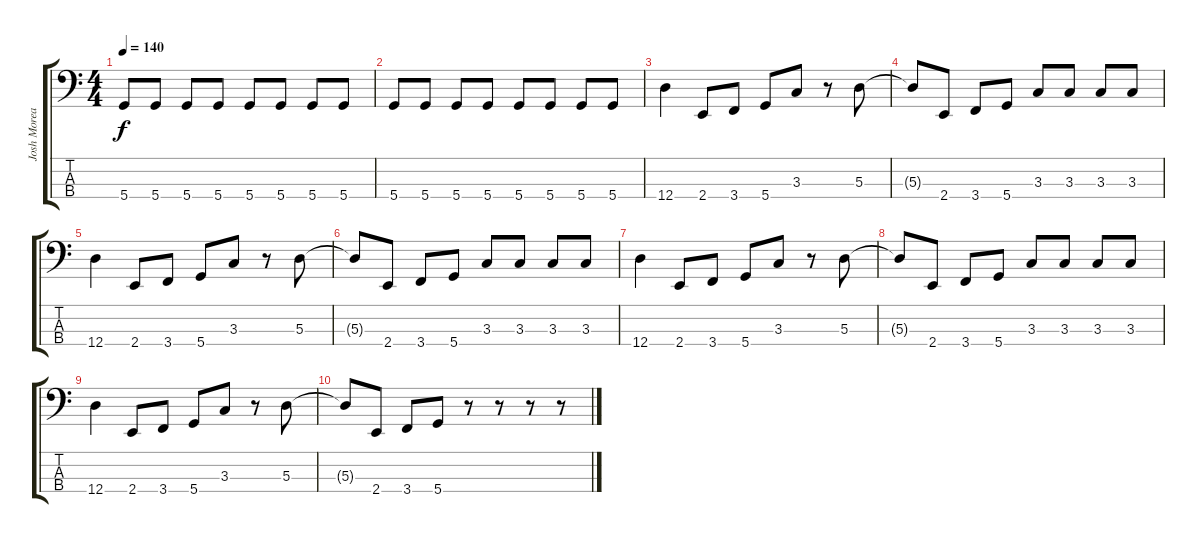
\track ("Josh Moreau" "Josh Morea") {instrument electricbasspick}
\staff {score tabs}
\tuning (G2 D2 A1 D1) {hide}
\ts (4 4)
\tempo 140
\clef f4
\ks c
5.4.8{dy f} 5.4.8 5.4.8 5.4.8 5.4.8 5.4.8 5.4.8 5.4.8 |
5.4.8 5.4.8 5.4.8 5.4.8 5.4.8 5.4.8 5.4.8 5.4.8 |
12.4.4 2.4.8 3.4.8 5.4.8 3.3.8 r.8 5.3.8 |
5.3{t}.8 2.4.8 3.4.8 5.4.8 3.3.8 3.3.8 3.3.8 3.3.8 |
12.4.4 2.4.8 3.4.8 5.4.8 3.3.8 r.8 5.3.8 |
5.3{t}.8 2.4.8 3.4.8 5.4.8 3.3.8 3.3.8 3.3.8 3.3.8 |
12.4.4 2.4.8 3.4.8 5.4.8 3.3.8 r.8 5.3.8 |
5.3{t}.8 2.4.8 3.4.8 5.4.8 3.3.8 3.3.8 3.3.8 3.3.8 |
12.4.4 2.4.8 3.4.8 5.4.8 3.3.8 r.8 5.3.8 |
5.3{t}.8 2.4.8 3.4.8 5.4.8 r.8 r.8 r.8 r.8
